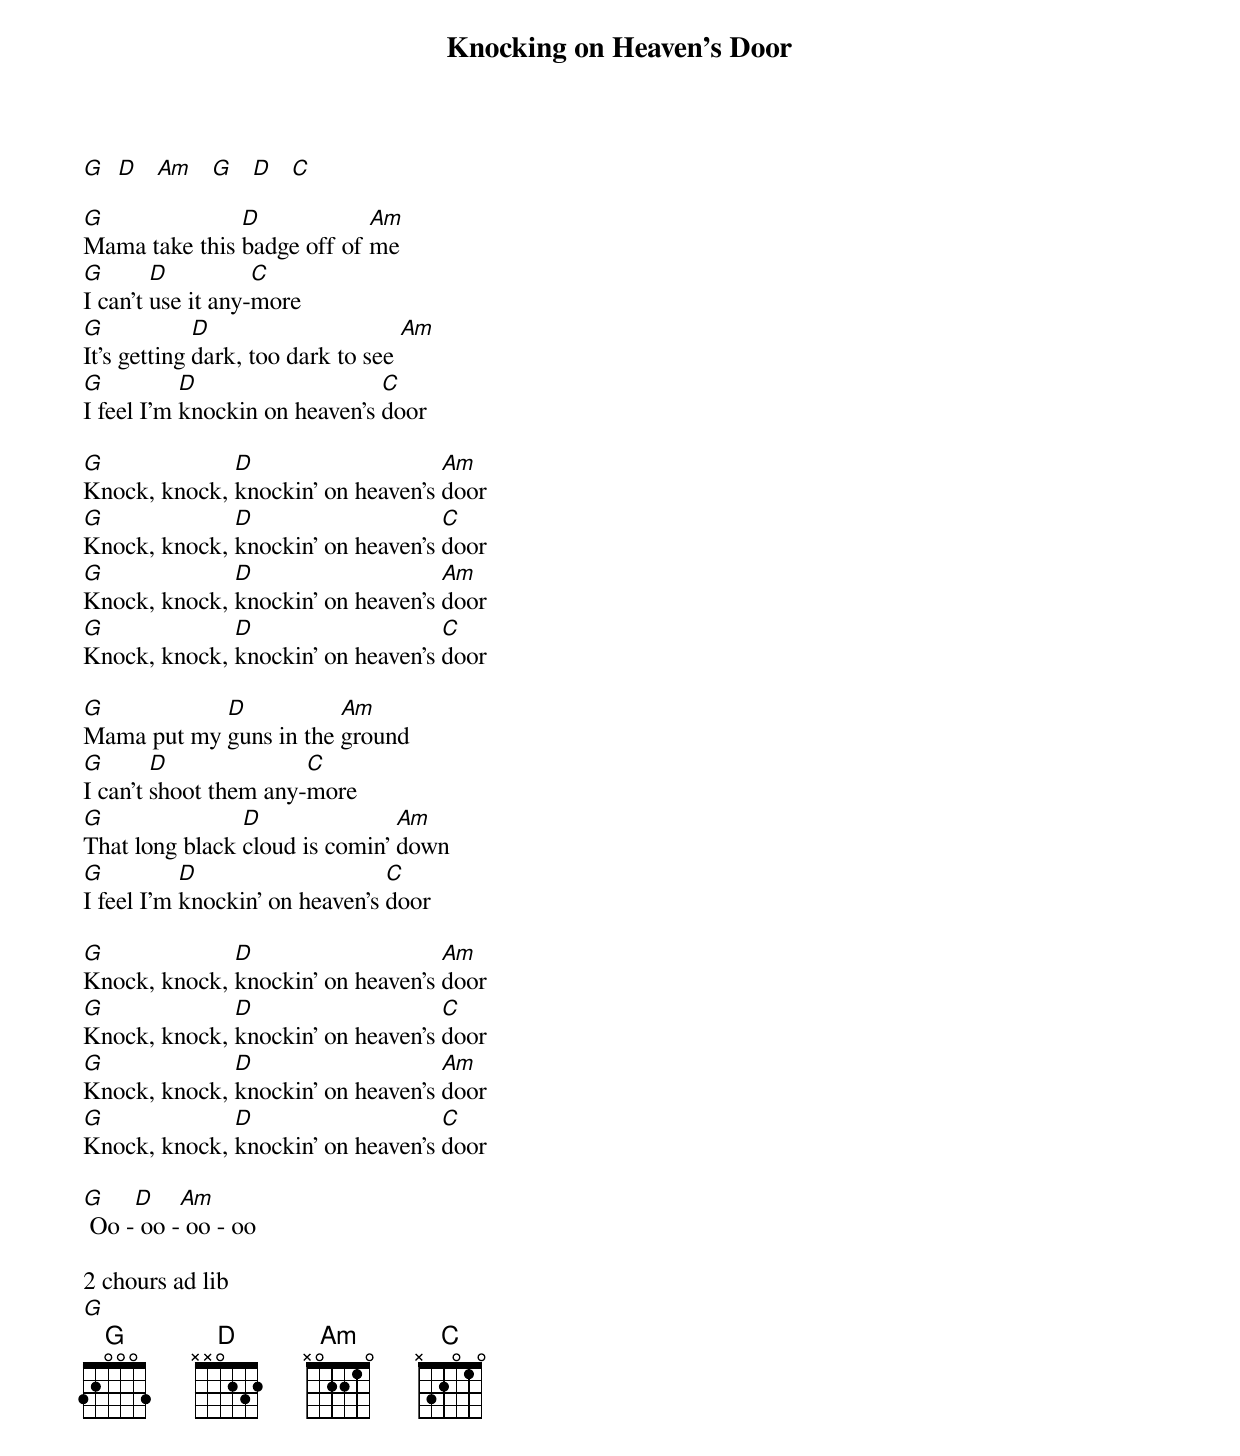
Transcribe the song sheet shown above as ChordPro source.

{title:Knocking on Heaven's Door}
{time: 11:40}
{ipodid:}
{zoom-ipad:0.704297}

[G]  [D]   [Am]   [G]   [D]   [C]

[G]Mama take this [D]badge off of [Am]me
[G]I can't [D]use it any-[C]more
[G]It's getting [D]dark, too dark to see [Am]
[G]I feel I'm [D]knockin on heaven's [C]door

[G]Knock, knock, [D]knockin' on heaven's [Am]door
[G]Knock, knock, [D]knockin' on heaven's [C]door
[G]Knock, knock, [D]knockin' on heaven's [Am]door
[G]Knock, knock, [D]knockin' on heaven's [C]door

[G]Mama put my [D]guns in the [Am]ground
[G]I can't [D]shoot them any-[C]more
[G]That long black [D]cloud is comin' [Am]down
[G]I feel I'm [D]knockin' on heaven's [C]door

[G]Knock, knock, [D]knockin' on heaven's [Am]door
[G]Knock, knock, [D]knockin' on heaven's [C]door
[G]Knock, knock, [D]knockin' on heaven's [Am]door
[G]Knock, knock, [D]knockin' on heaven's [C]door

[G] Oo -[D] oo -[Am] oo - oo

2 chours ad lib
[G]
